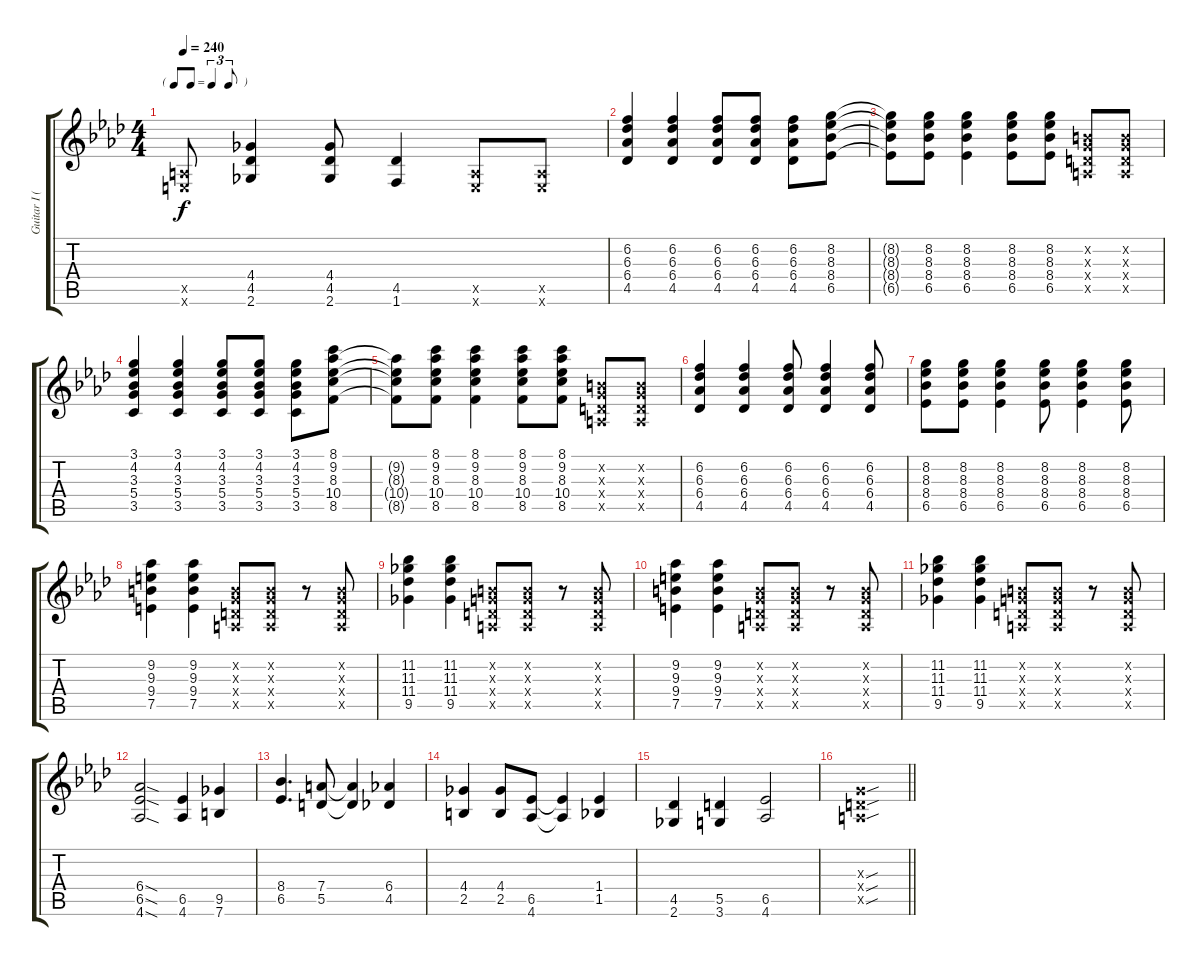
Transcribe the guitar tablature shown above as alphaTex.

\track ("Guitar I (Hirasawa Yui)" "Guitar I (") {instrument overdrivenguitar}
\staff {score tabs}
\tuning (E4 B3 G3 D3 A2 E2) {hide}
\ts (4 4)
\tf triplet8th
\tempo 240
\clef g2
\ks ab
(0.5{x} 0.6{x}).8{dy f} (4.4 4.5 2.6).4 (4.4 4.5 2.6).8 (4.5 1.6).4 (0.5{x} 0.6{x}).8 (0.5{x} 0.6{x}).8 |
(6.2 6.3 6.4 4.5).4 (6.2 6.3 6.4 4.5).4 (6.2 6.3 6.4 4.5).8 (6.2 6.3 6.4 4.5).8 (6.2 6.3 6.4 4.5).8 (8.2 8.3 8.4 6.5).8 |
(8.2{t} 8.3{t} 8.4{t} 6.5{t}).8 (8.2 8.3 8.4 6.5).8 (8.2 8.3 8.4 6.5).4 (8.2 8.3 8.4 6.5).8 (8.2 8.3 8.4 6.5).8 (0.2{x} 0.3{x} 0.4{x} 0.5{x}).8 (0.2{x} 0.3{x} 0.4{x} 0.5{x}).8 |
(3.1 4.2 3.3 5.4 3.5).4 (3.1 4.2 3.3 5.4 3.5).4 (3.1 4.2 3.3 5.4 3.5).8 (3.1 4.2 3.3 5.4 3.5).8 (3.1 4.2 3.3 5.4 3.5).8 (8.1 9.2 8.3 10.4 8.5).8 |
(9.2{t} 8.3{t} 10.4{t} 8.5{t}).8 (8.1 9.2 8.3 10.4 8.5).8 (8.1 9.2 8.3 10.4 8.5).4 (8.1 9.2 8.3 10.4 8.5).8 (8.1 9.2 8.3 10.4 8.5).8 (0.2{x} 0.3{x} 0.4{x} 0.5{x}).8 (0.2{x} 0.3{x} 0.4{x} 0.5{x}).8 |
(6.2 6.3 6.4 4.5).4 (6.2 6.3 6.4 4.5).4 (6.2 6.3 6.4 4.5).8 (6.2 6.3 6.4 4.5).4 (6.2 6.3 6.4 4.5).8 |
(8.2 8.3 8.4 6.5).8 (8.2 8.3 8.4 6.5).8 (8.2 8.3 8.4 6.5).4 (8.2 8.3 8.4 6.5).8 (8.2 8.3 8.4 6.5).4 (8.2 8.3 8.4 6.5).8 |
(9.2 9.3 9.4 7.5).4 (9.2 9.3 9.4 7.5).4 (0.2{x} 0.3{x} 0.4{x} 0.5{x}).8 (0.2{x} 0.3{x} 0.4{x} 0.5{x}).8 r.8 (0.2{x} 0.3{x} 0.4{x} 0.5{x}).8 |
(11.2 11.3 11.4 9.5).4 (11.2 11.3 11.4 9.5).4 (0.2{x} 0.3{x} 0.4{x} 0.5{x}).8 (0.2{x} 0.3{x} 0.4{x} 0.5{x}).8 r.8 (0.2{x} 0.3{x} 0.4{x} 0.5{x}).8 |
(9.2 9.3 9.4 7.5).4 (9.2 9.3 9.4 7.5).4 (0.2{x} 0.3{x} 0.4{x} 0.5{x}).8 (0.2{x} 0.3{x} 0.4{x} 0.5{x}).8 r.8 (0.2{x} 0.3{x} 0.4{x} 0.5{x}).8 |
(11.2 11.3 11.4 9.5).4 (11.2 11.3 11.4 9.5).4 (0.2{x} 0.3{x} 0.4{x} 0.5{x}).8 (0.2{x} 0.3{x} 0.4{x} 0.5{x}).8 r.8 (0.2{x} 0.3{x} 0.4{x} 0.5{x}).8 |
(6.4{sod} 6.5{sod} 4.6{sod}).2 (6.5 4.6).4 (9.5 7.6).4 |
(8.4 6.5).4{d} (7.4 5.5).8 (7.4{t} 5.5{t}).4 (6.4 4.5).4 |
(4.4 2.5).4 (4.4 2.5).8 (6.5 4.6).8 (6.5{t} 4.6{t}).4 (1.4 1.5).4 |
(4.5 2.6).4 (5.5 3.6).4 (6.5 4.6).2 |
\barLineRight lightlight
(0.3{sou x} 0.4{sou x} 0.5{sou x}).1
